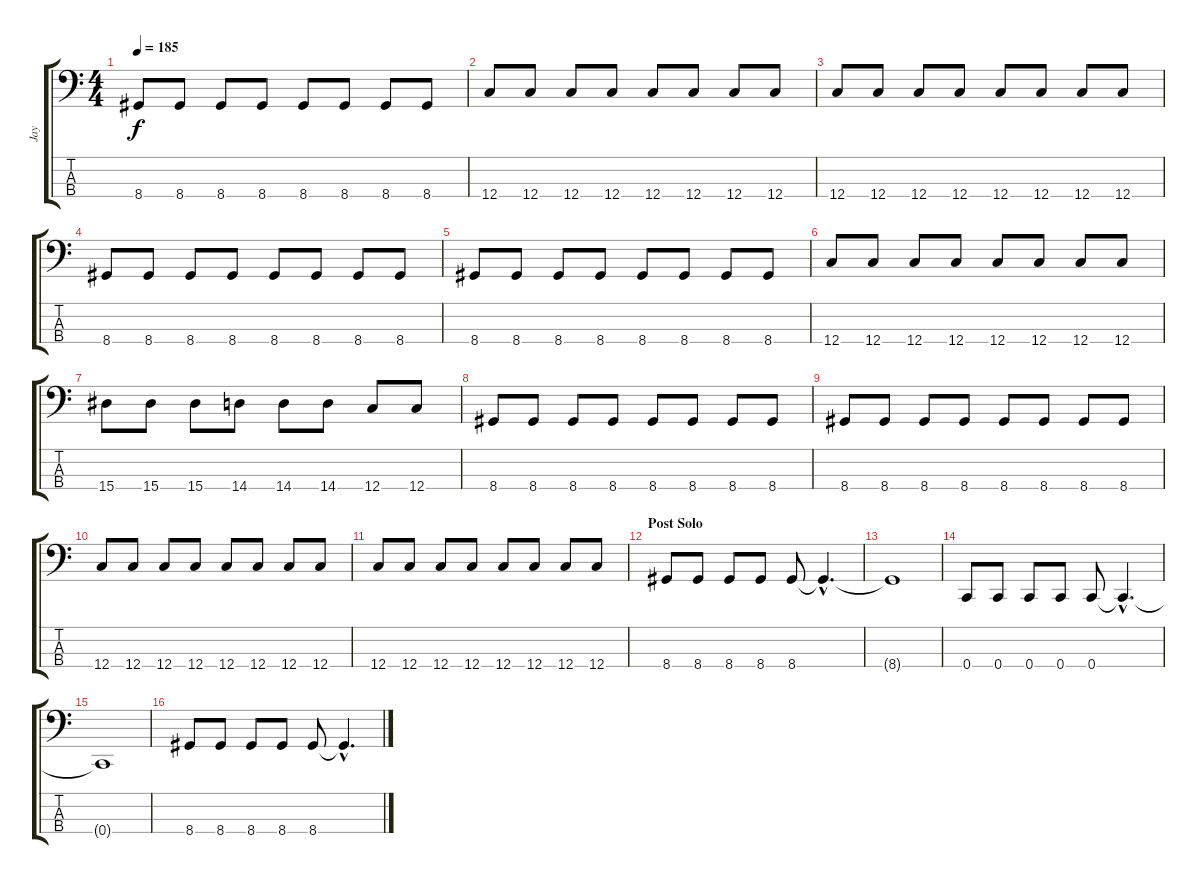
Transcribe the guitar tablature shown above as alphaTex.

\track ("Jay" "Jay") {instrument electricbasspick}
\staff {score tabs}
\tuning (F2 C2 G1 C1) {hide}
\ts (4 4)
\tempo 185
\clef f4
\ks c
8.4.8{dy f} 8.4.8 8.4.8 8.4.8 8.4.8 8.4.8 8.4.8 8.4.8 |
12.4.8 12.4.8 12.4.8 12.4.8 12.4.8 12.4.8 12.4.8 12.4.8 |
12.4.8 12.4.8 12.4.8 12.4.8 12.4.8 12.4.8 12.4.8 12.4.8 |
8.4.8 8.4.8 8.4.8 8.4.8 8.4.8 8.4.8 8.4.8 8.4.8 |
8.4.8 8.4.8 8.4.8 8.4.8 8.4.8 8.4.8 8.4.8 8.4.8 |
12.4.8 12.4.8 12.4.8 12.4.8 12.4.8 12.4.8 12.4.8 12.4.8 |
15.4.8 15.4.8 15.4.8 14.4.8 14.4.8 14.4.8 12.4.8 12.4.8 |
8.4.8 8.4.8 8.4.8 8.4.8 8.4.8 8.4.8 8.4.8 8.4.8 |
8.4.8 8.4.8 8.4.8 8.4.8 8.4.8 8.4.8 8.4.8 8.4.8 |
12.4.8 12.4.8 12.4.8 12.4.8 12.4.8 12.4.8 12.4.8 12.4.8 |
12.4.8 12.4.8 12.4.8 12.4.8 12.4.8 12.4.8 12.4.8 12.4.8 |
\section ("" "Post Solo")
8.4.8 8.4.8 8.4.8 8.4.8 8.4.8 8.4{hac t}.4{d} |
8.4{t}.1 |
0.4.8 0.4.8 0.4.8 0.4.8 0.4.8 0.4{hac t}.4{d} |
0.4{t}.1 |
8.4.8 8.4.8 8.4.8 8.4.8 8.4.8 8.4{hac t}.4{d}
